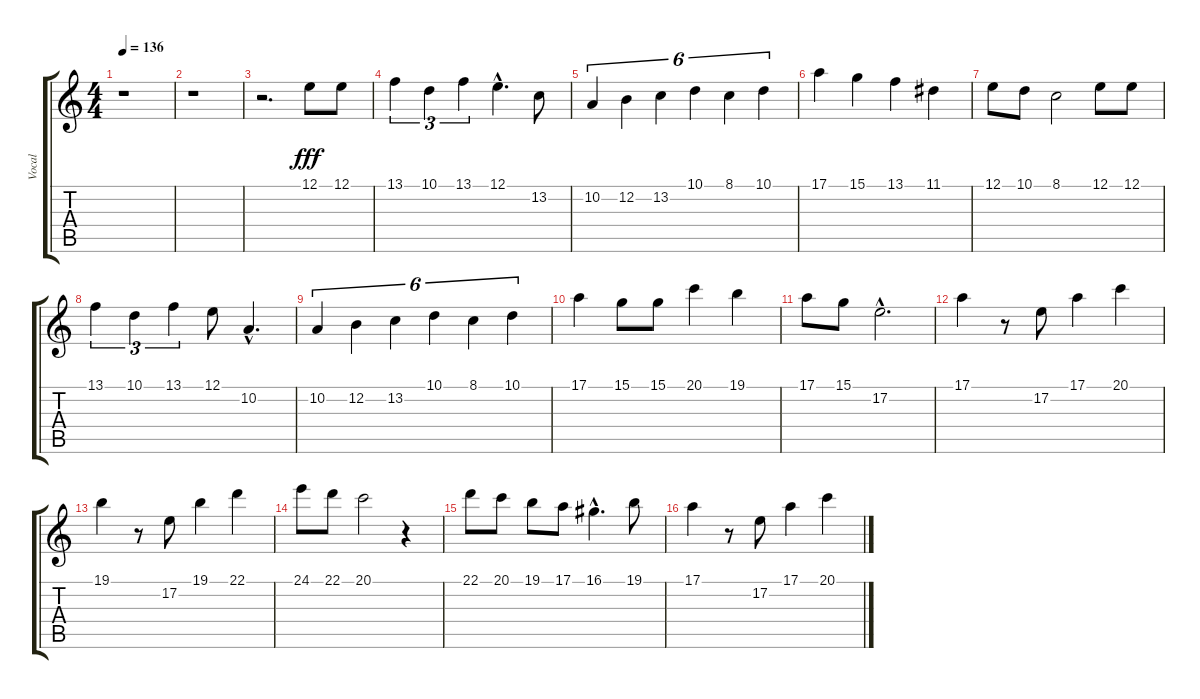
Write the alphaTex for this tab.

\track ("Vocal" "Vocal") {instrument synthvoice}
\staff {score tabs}
\tuning (E4 B3 G3 D3 A2 E2) {hide}
\ts (4 4)
\tempo 136
\clef g2
\ks c
r.1{dy fff} |
r.1 |
r.2{d} 12.1.8{instrument synthvoice} 12.1.8 |
13.1.4{tu (3 2)} 10.1.4{tu (3 2)} 13.1.4{tu (3 2)} 12.1{hac}.4{d} 13.2.8 |
10.2.4{tu (6 4)} 12.2.4{tu (6 4)} 13.2.4{tu (6 4)} 10.1.4{tu (6 4)} 8.1.4{tu (6 4)} 10.1.4{tu (6 4)} |
17.1.4 15.1.4 13.1.4 11.1.4 |
12.1.8 10.1.8 8.1.2 12.1.8 12.1.8 |
13.1.4{tu (3 2)} 10.1.4{tu (3 2)} 13.1.4{tu (3 2)} 12.1.8 10.2{hac}.4{d} |
10.2.4{tu (6 4)} 12.2.4{tu (6 4)} 13.2.4{tu (6 4)} 10.1.4{tu (6 4)} 8.1.4{tu (6 4)} 10.1.4{tu (6 4)} |
17.1.4 15.1.8 15.1.8 20.1.4 19.1.4 |
17.1.8 15.1.8 17.2{hac}.2{d} |
17.1.4 r.8 17.2.8 17.1.4 20.1.4 |
19.1.4 r.8 17.2.8 19.1.4 22.1.4 |
24.1.8 22.1.8 20.1.2 r.4 |
22.1.8 20.1.8 19.1.8 17.1.8 16.1{hac}.4{d} 19.1.8 |
17.1.4 r.8 17.2.8 17.1.4 20.1.4
